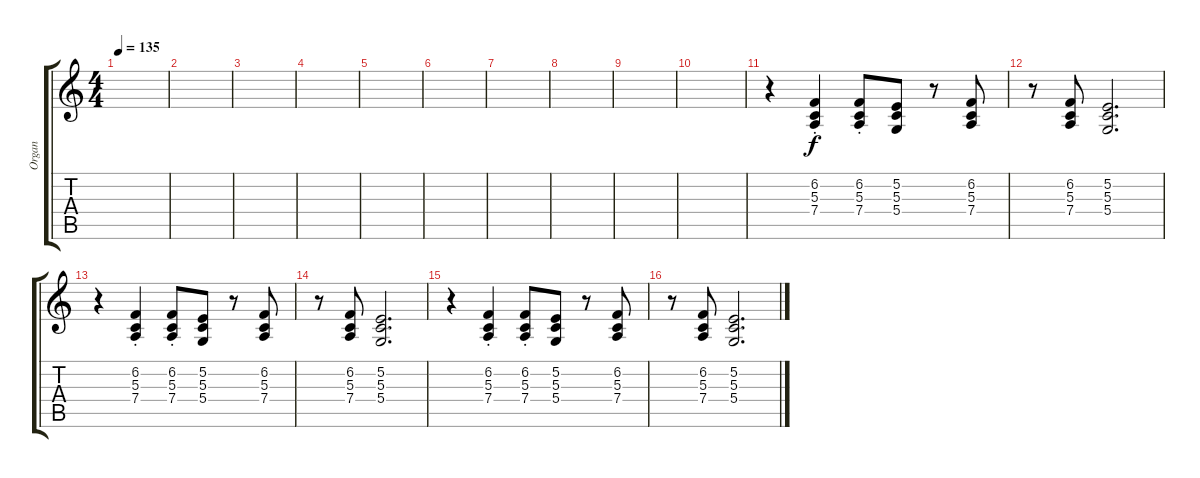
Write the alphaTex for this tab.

\track ("Organ" "Organ") {instrument percussiveorgan}
\staff {score tabs}
\tuning (E4 B3 G3 D3 A2 E2) {hide}
\ts (4 4)
\tempo 135
\clef g2
\ks c
|
|
|
|
|
|
|
|
|
|
r.4 (6.2 5.3 7.4{st}).4 (6.2 5.3{st} 7.4).8 (5.2 5.3 5.4).8 r.8 (6.2 5.3 7.4).8 |
r.8 (6.2 5.3 7.4).8 (5.2 5.3 5.4).2{d} |
r.4 (6.2 5.3 7.4{st}).4 (6.2 5.3{st} 7.4).8 (5.2 5.3 5.4).8 r.8 (6.2 5.3 7.4).8 |
r.8 (6.2 5.3 7.4).8 (5.2 5.3 5.4).2{d} |
r.4 (6.2 5.3 7.4{st}).4 (6.2 5.3{st} 7.4).8 (5.2 5.3 5.4).8 r.8 (6.2 5.3 7.4).8 |
r.8 (6.2 5.3 7.4).8 (5.2 5.3 5.4).2{d}
